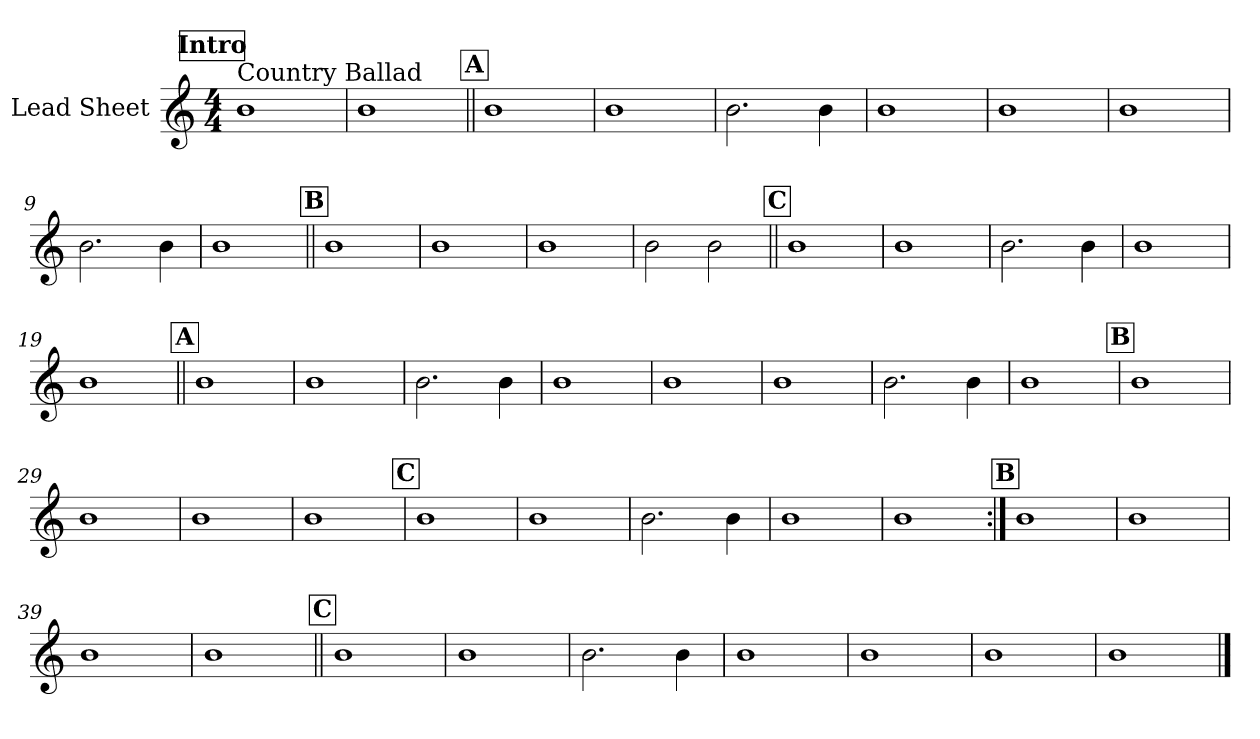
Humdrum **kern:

**kern
*part1
*staff1
*I"Lead Sheet
*clefG2
*k[]
*M4/4
*MM70
!!LO:REH:place=s1:a:fs=14:t=Intro
=1
!LO:TX:a:t=Country Ballad
1b
=2
1b
!!LO:LB:g=z
!!LO:REH:place=s1:a:fs=14:t=A
=3||
1b
=4
1b
=5
2.b\
4b\
=6
1b
!!LO:LB:g=z
=7
1b
=8
1b
=9
2.b\
4b\
=10
1b
!!LO:LB:g=z
!!LO:REH:place=s1:a:fs=14:t=B
=11||
1b
=12
1b
=13
1b
=14
2b\
2b\
!!LO:LB:g=z
!!LO:REH:place=s1:a:fs=14:t=C
=15||
1b
=16
1b
=17
2.b\
4b\
=18
1b
=19
1b
!!LO:LB:g=z
!!LO:REH:place=s1:a:fs=14:t=A
=20||
1b
=21
1b
=22
2.b\
4b\
=23
1b
!!LO:LB:g=z
=24
1b
=25
1b
=26
2.b\
4b\
=27
1b
!!LO:LB:g=z
!!LO:REH:place=s1:a:fs=14:t=B
=28
1b
=29
1b
=30
1b
=31
1b
!!LO:LB:g=z
!!LO:REH:place=s1:a:fs=14:t=C
=32
1b
=33
1b
=34
2.b\
4b\
=35
1b
=36
1b
!!LO:LB:g=z
!!LO:REH:place=s1:a:fs=14:t=B
=37:|!
1b
=38
1b
=39
1b
=40
1b
!!LO:PB:g=z
!!LO:REH:place=s1:a:fs=14:t=C
=41||
1b
=42
1b
=43
2.b\
4b\
=44
1b
=45
1b
!!LO:LB:g=z
=46
1b
=47
1b
==
*-
